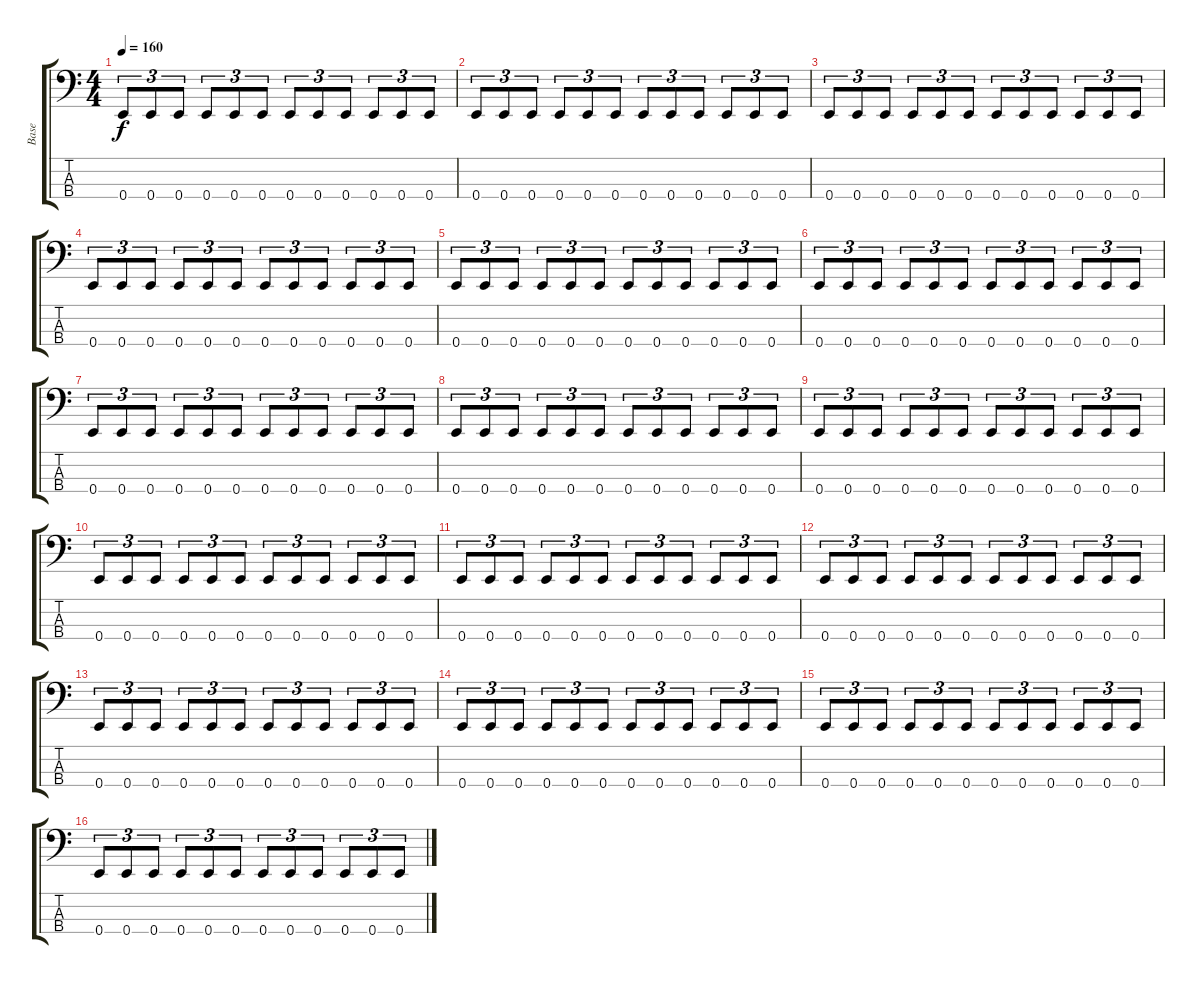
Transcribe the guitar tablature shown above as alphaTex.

\track ("Base" "Base") {instrument electricbasspick}
\staff {score tabs}
\tuning (G2 D2 A1 E1) {hide}
\ts (4 4)
\tempo 160
\clef f4
\ks c
0.4.8{tu (3 2) dy f} 0.4.8{tu (3 2)} 0.4.8{tu (3 2)} 0.4.8{tu (3 2)} 0.4.8{tu (3 2)} 0.4.8{tu (3 2)} 0.4.8{tu (3 2)} 0.4.8{tu (3 2)} 0.4.8{tu (3 2)} 0.4.8{tu (3 2)} 0.4.8{tu (3 2)} 0.4.8{tu (3 2)} |
0.4.8{tu (3 2)} 0.4.8{tu (3 2)} 0.4.8{tu (3 2)} 0.4.8{tu (3 2)} 0.4.8{tu (3 2)} 0.4.8{tu (3 2)} 0.4.8{tu (3 2)} 0.4.8{tu (3 2)} 0.4.8{tu (3 2)} 0.4.8{tu (3 2)} 0.4.8{tu (3 2)} 0.4.8{tu (3 2)} |
0.4.8{tu (3 2)} 0.4.8{tu (3 2)} 0.4.8{tu (3 2)} 0.4.8{tu (3 2)} 0.4.8{tu (3 2)} 0.4.8{tu (3 2)} 0.4.8{tu (3 2)} 0.4.8{tu (3 2)} 0.4.8{tu (3 2)} 0.4.8{tu (3 2)} 0.4.8{tu (3 2)} 0.4.8{tu (3 2)} |
0.4.8{tu (3 2)} 0.4.8{tu (3 2)} 0.4.8{tu (3 2)} 0.4.8{tu (3 2)} 0.4.8{tu (3 2)} 0.4.8{tu (3 2)} 0.4.8{tu (3 2)} 0.4.8{tu (3 2)} 0.4.8{tu (3 2)} 0.4.8{tu (3 2)} 0.4.8{tu (3 2)} 0.4.8{tu (3 2)} |
0.4.8{tu (3 2)} 0.4.8{tu (3 2)} 0.4.8{tu (3 2)} 0.4.8{tu (3 2)} 0.4.8{tu (3 2)} 0.4.8{tu (3 2)} 0.4.8{tu (3 2)} 0.4.8{tu (3 2)} 0.4.8{tu (3 2)} 0.4.8{tu (3 2)} 0.4.8{tu (3 2)} 0.4.8{tu (3 2)} |
0.4.8{tu (3 2)} 0.4.8{tu (3 2)} 0.4.8{tu (3 2)} 0.4.8{tu (3 2)} 0.4.8{tu (3 2)} 0.4.8{tu (3 2)} 0.4.8{tu (3 2)} 0.4.8{tu (3 2)} 0.4.8{tu (3 2)} 0.4.8{tu (3 2)} 0.4.8{tu (3 2)} 0.4.8{tu (3 2)} |
0.4.8{tu (3 2)} 0.4.8{tu (3 2)} 0.4.8{tu (3 2)} 0.4.8{tu (3 2)} 0.4.8{tu (3 2)} 0.4.8{tu (3 2)} 0.4.8{tu (3 2)} 0.4.8{tu (3 2)} 0.4.8{tu (3 2)} 0.4.8{tu (3 2)} 0.4.8{tu (3 2)} 0.4.8{tu (3 2)} |
0.4.8{tu (3 2)} 0.4.8{tu (3 2)} 0.4.8{tu (3 2)} 0.4.8{tu (3 2)} 0.4.8{tu (3 2)} 0.4.8{tu (3 2)} 0.4.8{tu (3 2)} 0.4.8{tu (3 2)} 0.4.8{tu (3 2)} 0.4.8{tu (3 2)} 0.4.8{tu (3 2)} 0.4.8{tu (3 2)} |
0.4.8{tu (3 2)} 0.4.8{tu (3 2)} 0.4.8{tu (3 2)} 0.4.8{tu (3 2)} 0.4.8{tu (3 2)} 0.4.8{tu (3 2)} 0.4.8{tu (3 2)} 0.4.8{tu (3 2)} 0.4.8{tu (3 2)} 0.4.8{tu (3 2)} 0.4.8{tu (3 2)} 0.4.8{tu (3 2)} |
0.4.8{tu (3 2)} 0.4.8{tu (3 2)} 0.4.8{tu (3 2)} 0.4.8{tu (3 2)} 0.4.8{tu (3 2)} 0.4.8{tu (3 2)} 0.4.8{tu (3 2)} 0.4.8{tu (3 2)} 0.4.8{tu (3 2)} 0.4.8{tu (3 2)} 0.4.8{tu (3 2)} 0.4.8{tu (3 2)} |
0.4.8{tu (3 2)} 0.4.8{tu (3 2)} 0.4.8{tu (3 2)} 0.4.8{tu (3 2)} 0.4.8{tu (3 2)} 0.4.8{tu (3 2)} 0.4.8{tu (3 2)} 0.4.8{tu (3 2)} 0.4.8{tu (3 2)} 0.4.8{tu (3 2)} 0.4.8{tu (3 2)} 0.4.8{tu (3 2)} |
0.4.8{tu (3 2)} 0.4.8{tu (3 2)} 0.4.8{tu (3 2)} 0.4.8{tu (3 2)} 0.4.8{tu (3 2)} 0.4.8{tu (3 2)} 0.4.8{tu (3 2)} 0.4.8{tu (3 2)} 0.4.8{tu (3 2)} 0.4.8{tu (3 2)} 0.4.8{tu (3 2)} 0.4.8{tu (3 2)} |
0.4.8{tu (3 2)} 0.4.8{tu (3 2)} 0.4.8{tu (3 2)} 0.4.8{tu (3 2)} 0.4.8{tu (3 2)} 0.4.8{tu (3 2)} 0.4.8{tu (3 2)} 0.4.8{tu (3 2)} 0.4.8{tu (3 2)} 0.4.8{tu (3 2)} 0.4.8{tu (3 2)} 0.4.8{tu (3 2)} |
0.4.8{tu (3 2)} 0.4.8{tu (3 2)} 0.4.8{tu (3 2)} 0.4.8{tu (3 2)} 0.4.8{tu (3 2)} 0.4.8{tu (3 2)} 0.4.8{tu (3 2)} 0.4.8{tu (3 2)} 0.4.8{tu (3 2)} 0.4.8{tu (3 2)} 0.4.8{tu (3 2)} 0.4.8{tu (3 2)} |
0.4.8{tu (3 2)} 0.4.8{tu (3 2)} 0.4.8{tu (3 2)} 0.4.8{tu (3 2)} 0.4.8{tu (3 2)} 0.4.8{tu (3 2)} 0.4.8{tu (3 2)} 0.4.8{tu (3 2)} 0.4.8{tu (3 2)} 0.4.8{tu (3 2)} 0.4.8{tu (3 2)} 0.4.8{tu (3 2)} |
0.4.8{tu (3 2)} 0.4.8{tu (3 2)} 0.4.8{tu (3 2)} 0.4.8{tu (3 2)} 0.4.8{tu (3 2)} 0.4.8{tu (3 2)} 0.4.8{tu (3 2)} 0.4.8{tu (3 2)} 0.4.8{tu (3 2)} 0.4.8{tu (3 2)} 0.4.8{tu (3 2)} 0.4.8{tu (3 2)}
